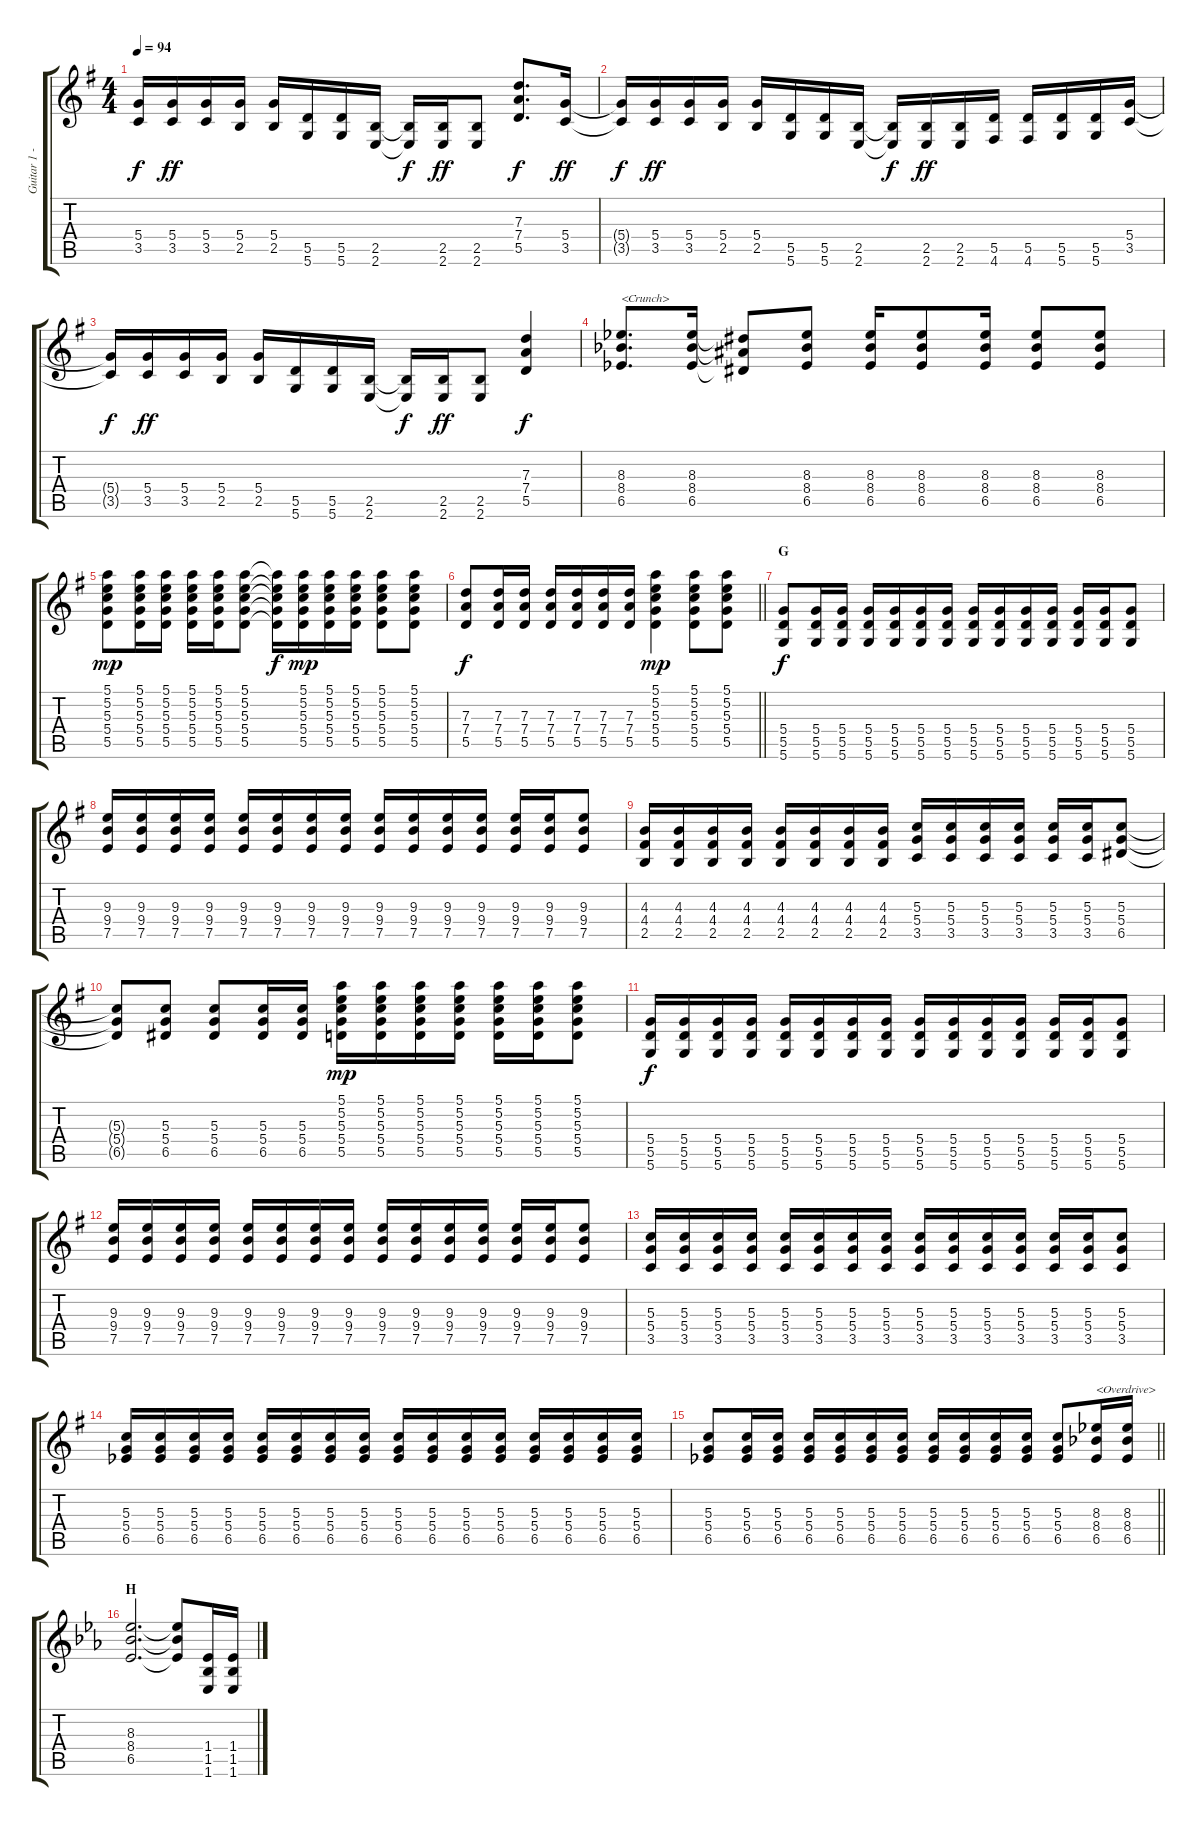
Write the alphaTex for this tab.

\track ("Guitar 1 - Hiroshi" "Guitar 1 -") {instrument distortionguitar}
\staff {score tabs}
\tuning (E4 B3 G3 D3 A2 D2) {hide}
\ts (4 4)
\tempo 94
\clef g2
\ks g
(5.4{t} 3.5{t}).16{dy f} (5.4 3.5).16{dy ff} (5.4 3.5).16 (5.4 2.5).16 (5.4 2.5).16 (5.5 5.6).16 (5.5 5.6).16 (2.5 2.6).16 (2.5{t} 2.6{t}).16{dy f} (2.5 2.6).16{dy ff} (2.5 2.6).8 (7.3 7.4 5.5).8{d dy f} (5.4 3.5).16{dy ff} |
(5.4{t} 3.5{t}).16{dy f} (5.4 3.5).16{dy ff} (5.4 3.5).16 (5.4 2.5).16 (5.4 2.5).16 (5.5 5.6).16 (5.5 5.6).16 (2.5 2.6).16 (2.5{t} 2.6{t}).16{dy f} (2.5 2.6).16{dy ff} (2.5 2.6).16 (5.5 4.6).16 (5.5 4.6).16 (5.5 5.6).16 (5.5 5.6).16 (5.4 3.5).16 |
(5.4{t} 3.5{t}).16{dy f} (5.4 3.5).16{dy ff} (5.4 3.5).16 (5.4 2.5).16 (5.4 2.5).16 (5.5 5.6).16 (5.5 5.6).16 (2.5 2.6).16 (2.5{t} 2.6{t}).16{dy f} (2.5 2.6).16{dy ff} (2.5 2.6).8 (7.3 7.4 5.5).4{dy f} |
(8.3{acc b} 8.4{acc b} 6.5{acc b}).8{d txt "<Crunch>" instrument overdrivenguitar} (8.3{acc b} 8.4{acc b} 6.5{acc b}).16 (8.3{t} 8.4{t} 6.5{t}).8 (8.3{acc b} 8.4{acc b} 6.5{acc b}).8 (8.3{acc b} 8.4{acc b} 6.5{acc b}).16 (8.3{acc b} 8.4{acc b} 6.5{acc b}).8 (8.3{acc b} 8.4{acc b} 6.5{acc b}).16 (8.3{acc b} 8.4{acc b} 6.5{acc b}).8 (8.3{acc b} 8.4{acc b} 6.5{acc b}).8 |
(5.1 5.2 5.3 5.4 5.5).8{dy mp} (5.1 5.2 5.3 5.4 5.5).16 (5.1 5.2 5.3 5.4 5.5).16 (5.1 5.2 5.3 5.4 5.5).16 (5.1 5.2 5.3 5.4 5.5).16 (5.1 5.2 5.3 5.4 5.5).8 (5.1{t} 5.2{t} 5.3{t} 5.4{t} 5.5{t}).16{dy f} (5.1 5.2 5.3 5.4 5.5).16{dy mp} (5.1 5.2 5.3 5.4 5.5).16 (5.1 5.2 5.3 5.4 5.5).16 (5.1 5.2 5.3 5.4 5.5).8 (5.1 5.2 5.3 5.4 5.5).8 |
\barLineRight lightlight
(7.3 7.4 5.5).8{dy f} (7.3 7.4 5.5).16 (7.3 7.4 5.5).16 (7.3 7.4 5.5).16 (7.3 7.4 5.5).16 (7.3 7.4 5.5).16 (7.3 7.4 5.5).16 (5.1 5.2 5.3 5.4 5.5).4{dy mp} (5.1 5.2 5.3 5.4 5.5).8 (5.1 5.2 5.3 5.4 5.5).8 |
\section ("" "G")
(5.4 5.5 5.6).8{dy f} (5.4 5.5 5.6).16 (5.4 5.5 5.6).16 (5.4 5.5 5.6).16 (5.4 5.5 5.6).16 (5.4 5.5 5.6).16 (5.4 5.5 5.6).16 (5.4 5.5 5.6).16 (5.4 5.5 5.6).16 (5.4 5.5 5.6).16 (5.4 5.5 5.6).16 (5.4 5.5 5.6).16 (5.4 5.5 5.6).16 (5.4 5.5 5.6).8 |
(9.3 9.4 7.5).16 (9.3 9.4 7.5).16 (9.3 9.4 7.5).16 (9.3 9.4 7.5).16 (9.3 9.4 7.5).16 (9.3 9.4 7.5).16 (9.3 9.4 7.5).16 (9.3 9.4 7.5).16 (9.3 9.4 7.5).16 (9.3 9.4 7.5).16 (9.3 9.4 7.5).16 (9.3 9.4 7.5).16 (9.3 9.4 7.5).16 (9.3 9.4 7.5).16 (9.3 9.4 7.5).8 |
(4.3 4.4 2.5).16 (4.3 4.4 2.5).16 (4.3 4.4 2.5).16 (4.3 4.4 2.5).16 (4.3 4.4 2.5).16 (4.3 4.4 2.5).16 (4.3 4.4 2.5).16 (4.3 4.4 2.5).16 (5.3 5.4 3.5).16 (5.3 5.4 3.5).16 (5.3 5.4 3.5).16 (5.3 5.4 3.5).16 (5.3 5.4 3.5).16 (5.3 5.4 3.5).16 (5.3 5.4 6.5).8 |
(5.3{t} 5.4{t} 6.5{t}).8 (5.3 5.4 6.5).8 (5.3 5.4 6.5).8 (5.3 5.4 6.5).16 (5.3 5.4 6.5).16 (5.1 5.2 5.3 5.4 5.5).16{dy mp} (5.1 5.2 5.3 5.4 5.5).16 (5.1 5.2 5.3 5.4 5.5).16 (5.1 5.2 5.3 5.4 5.5).16 (5.1 5.2 5.3 5.4 5.5).16 (5.1 5.2 5.3 5.4 5.5).16 (5.1 5.2 5.3 5.4 5.5).8 |
(5.4 5.5 5.6).16{dy f} (5.4 5.5 5.6).16 (5.4 5.5 5.6).16 (5.4 5.5 5.6).16 (5.4 5.5 5.6).16 (5.4 5.5 5.6).16 (5.4 5.5 5.6).16 (5.4 5.5 5.6).16 (5.4 5.5 5.6).16 (5.4 5.5 5.6).16 (5.4 5.5 5.6).16 (5.4 5.5 5.6).16 (5.4 5.5 5.6).16 (5.4 5.5 5.6).16 (5.4 5.5 5.6).8 |
(9.3 9.4 7.5).16 (9.3 9.4 7.5).16 (9.3 9.4 7.5).16 (9.3 9.4 7.5).16 (9.3 9.4 7.5).16 (9.3 9.4 7.5).16 (9.3 9.4 7.5).16 (9.3 9.4 7.5).16 (9.3 9.4 7.5).16 (9.3 9.4 7.5).16 (9.3 9.4 7.5).16 (9.3 9.4 7.5).16 (9.3 9.4 7.5).16 (9.3 9.4 7.5).16 (9.3 9.4 7.5).8 |
(5.3 5.4 3.5).16 (5.3 5.4 3.5).16 (5.3 5.4 3.5).16 (5.3 5.4 3.5).16 (5.3 5.4 3.5).16 (5.3 5.4 3.5).16 (5.3 5.4 3.5).16 (5.3 5.4 3.5).16 (5.3 5.4 3.5).16 (5.3 5.4 3.5).16 (5.3 5.4 3.5).16 (5.3 5.4 3.5).16 (5.3 5.4 3.5).16 (5.3 5.4 3.5).16 (5.3 5.4 3.5).8 |
(5.3 5.4 6.5{acc b}).16 (5.3 5.4 6.5{acc b}).16 (5.3 5.4 6.5{acc b}).16 (5.3 5.4 6.5{acc b}).16 (5.3 5.4 6.5{acc b}).16 (5.3 5.4 6.5{acc b}).16 (5.3 5.4 6.5{acc b}).16 (5.3 5.4 6.5{acc b}).16 (5.3 5.4 6.5{acc b}).16 (5.3 5.4 6.5{acc b}).16 (5.3 5.4 6.5{acc b}).16 (5.3 5.4 6.5{acc b}).16 (5.3 5.4 6.5{acc b}).16 (5.3 5.4 6.5{acc b}).16 (5.3 5.4 6.5{acc b}).16 (5.3 5.4 6.5{acc b}).16 |
\barLineRight lightlight
(5.3 5.4 6.5{acc b}).8 (5.3 5.4 6.5{acc b}).16 (5.3 5.4 6.5{acc b}).16 (5.3 5.4 6.5{acc b}).16 (5.3 5.4 6.5{acc b}).16 (5.3 5.4 6.5{acc b}).16 (5.3 5.4 6.5{acc b}).16 (5.3 5.4 6.5{acc b}).16 (5.3 5.4 6.5{acc b}).16 (5.3 5.4 6.5{acc b}).16 (5.3 5.4 6.5{acc b}).16 (5.3 5.4 6.5{acc b}).8 (8.3{acc b} 8.4{acc b} 6.5{acc b}).16{txt "<Overdrive>" instrument distortionguitar} (8.3{acc b} 8.4{acc b} 6.5{acc b}).16 |
\section ("" "H")
\ks eb
(8.3 8.4 6.5).2{d} (8.3{t} 8.4{t} 6.5{t}).8 (1.4 1.5 1.6).16 (1.4 1.5 1.6).16
